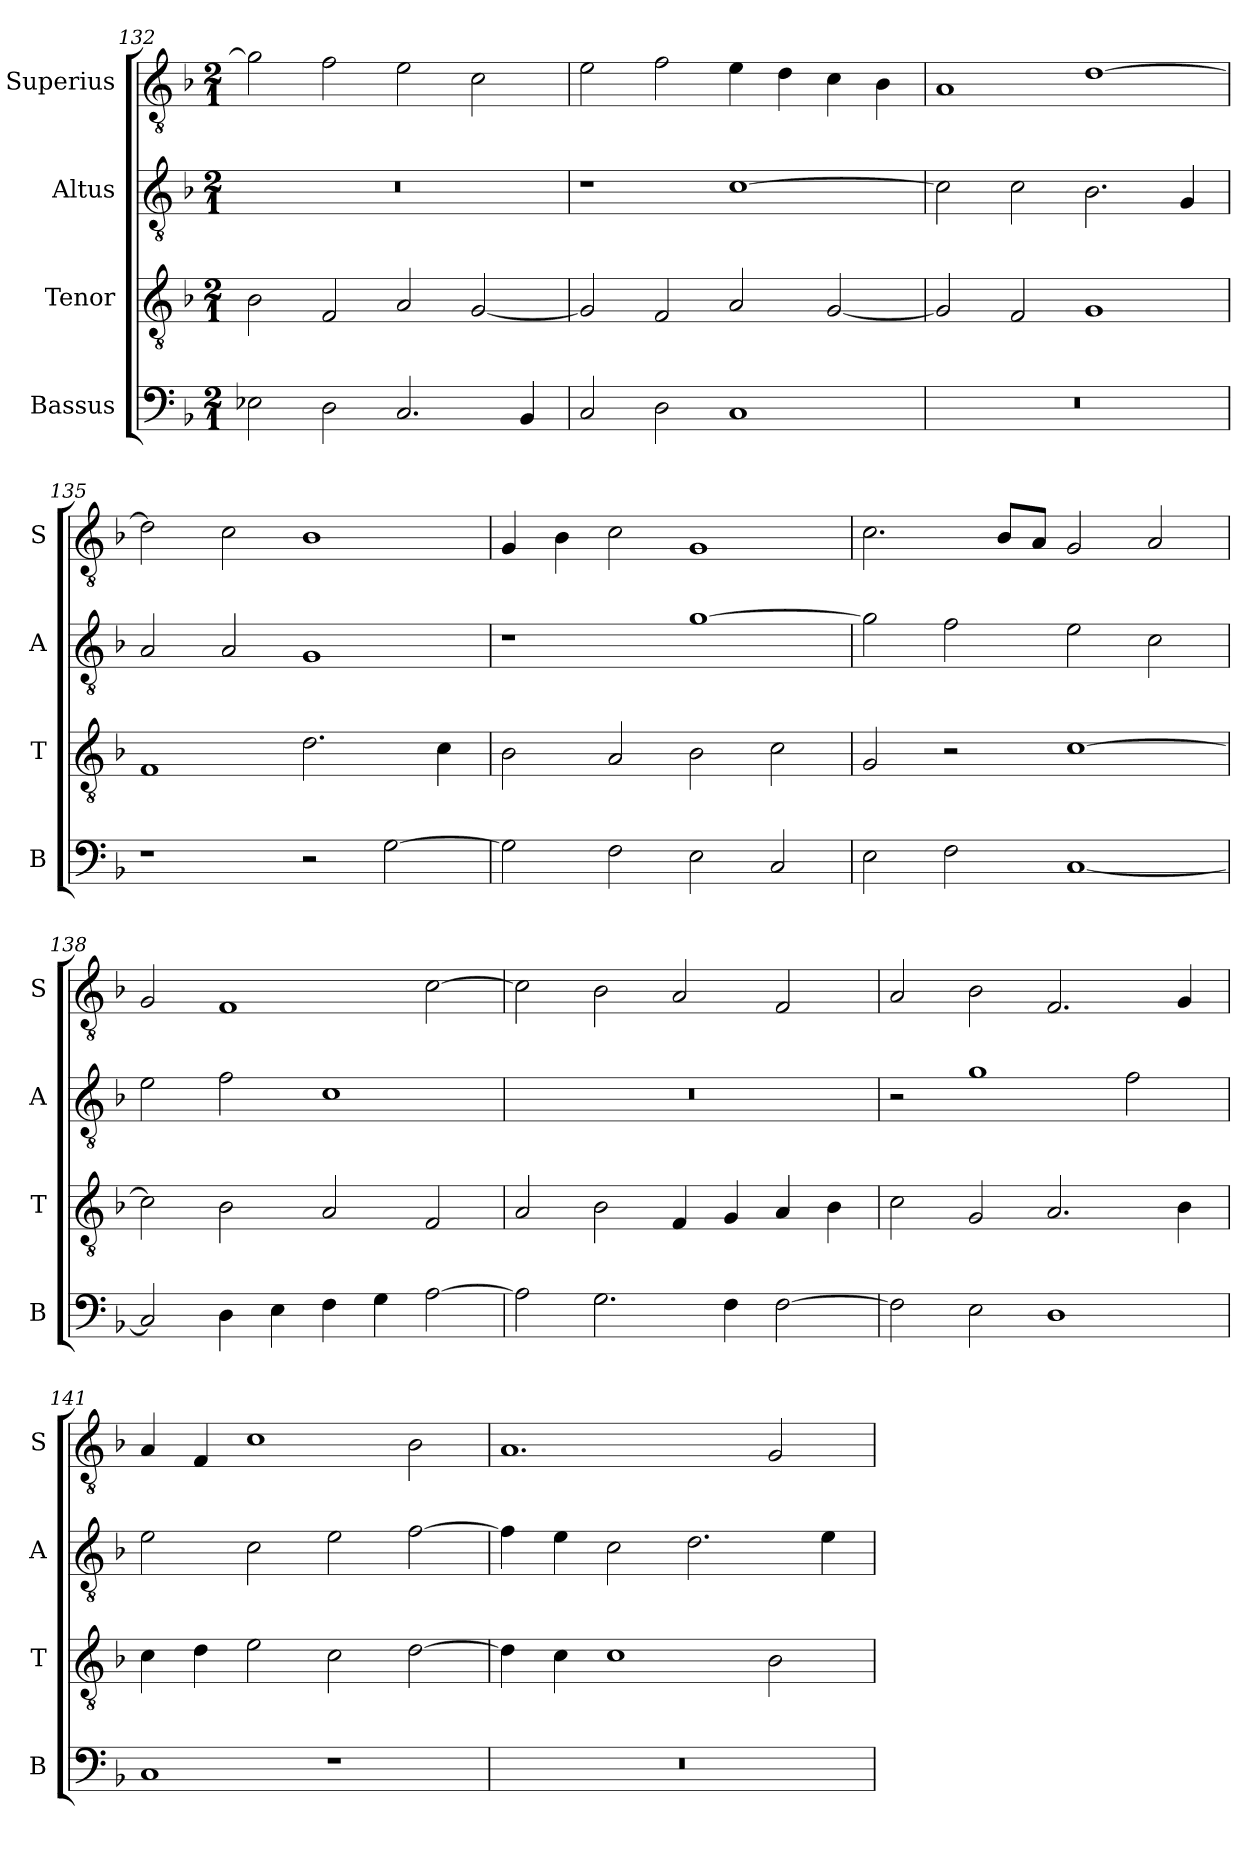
**kern	**kern	**kern	**kern
*part4	*part3	*part2	*part1
*staff4	*staff3	*staff2	*staff1
*I"Bassus	*I"Tenor	*I"Altus	*I"Superius
*I'B	*I'T	*I'A	*I'S
*clefF4	*clefGv2	*clefGv2	*clefGv2
*k[b-]	*k[b-]	*k[b-]	*k[b-]
*F:	*F:	*F:	*F:
*M2/1	*M2/1	*M2/1	*M2/1
=132	=132	=132	=132
2E-X	2B-	0r	2g]
2D	2F	.	2f
2.C	2A	.	2e
.	[2G	.	2c
4BB-	.	.	.
=133	=133	=133	=133
2C	2G]	1r	2e
2D	2F	.	2f
1C	2A	[1c	4e
.	.	.	4d
.	[2G	.	4c
.	.	.	4B-
=134	=134	=134	=134
0r	2G]	2c]	1A
.	2F	2c	.
.	1G	2.B-	[1d
.	.	4G	.
=135	=135	=135	=135
1r	1F	2A	2d]
.	.	2A	2c
2r	2.d	1G	1B-
[2G	.	.	.
.	4c	.	.
=136	=136	=136	=136
2G]	2B-	1r	4G
.	.	.	4B-
2F	2A	.	2c
2E	2B-	[1g	1G
2C	2c	.	.
=137	=137	=137	=137
2E	2G	2g]	2.c
2F	2r	2f	.
.	.	.	8B-L
.	.	.	8AJ
[1C	[1c	2e	2G
.	.	2c	2A
=138	=138	=138	=138
2C]	2c]	2e	2G
4D	2B-	2f	1F
4E	.	.	.
4F	2A	1c	.
4G	.	.	.
[2A	2F	.	[2c
=139	=139	=139	=139
2A]	2A	0r	2c]
2.G	2B-	.	2B-
.	4F	.	2A
4F	4G	.	.
[2F	4A	.	2F
.	4B-	.	.
=140	=140	=140	=140
2F]	2c	2r	2A
2E	2G	1g	2B-
1D	2.A	.	2.F
.	.	2f	.
.	4B-	.	4G
=141	=141	=141	=141
1C	4c	2e	4A
.	4d	.	4F
.	2e	2c	1c
1r	2c	2e	.
.	[2d	[2f	2B-
=142	=142	=142	=142
0r	4d]	4f]	1.A
.	4c	4e	.
.	1c	2c	.
.	.	2.d	.
.	2B-	.	2G
.	.	4e	.
=	=	=	=
*-	*-	*-	*-
